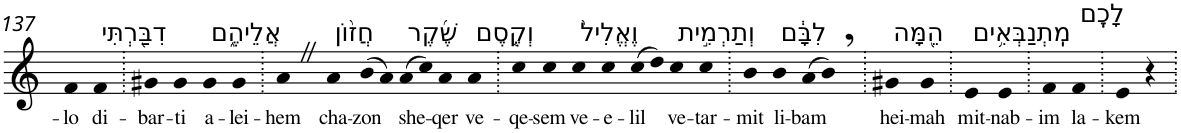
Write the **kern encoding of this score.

**kern	**text
*part1	*part1
*staff1	*staff1
*I"Piano	*
*I'Pno	*
!!LO:PB:g=z
*clefG2	*
*k[]	*
=137	=137
!	!LO:LY:b
4f	-lo
!LO:TX:a:t=דִבַּ֖רְתִּי	!
!	!LO:LY:b
4f	di-
=138.	=138.
!	!LO:LY:b
4g#X	-bar-
!	!LO:LY:b
4g#	-ti
!LO:TX:a:t=אֲלֵיהֶ֑ם	!
!	!LO:LY:b
4g#	a-
!	!LO:LY:b
4g#	-lei-
=139.	=139.
!	!LO:LY:b
4aZ	-hem
!LO:TX:a:t=חֲז֨וֹן	!
!	!LO:LY:b
4a	cha-
!	!LO:LY:b
(>8b	-zon
8a)	.
!LO:TX:a:t=שֶׁ֜קֶר	!
!	!LO:LY:b
(>8a	she-
8cc)	.
!	!LO:LY:b
4a	-qer
!LO:TX:a:t=וְקֶ֤סֶם	!
!	!LO:LY:b
4a	ve-
=140.	=140.
!	!LO:LY:b
4cc	-qe-
!	!LO:LY:b
4cc	-sem
!LO:TX:a:t=וֶאֱלִיל֙	!
!	!LO:LY:b
4cc	ve-
!	!LO:LY:b
4cc	-e-
!	!LO:LY:b
(>8cc	-lil
8dd)	.
!LO:TX:a:t=וְתַרְמִ֣ית	!
!	!LO:LY:b
4cc	ve-
!	!LO:LY:b
4cc	-tar-
=141.	=141.
!	!LO:LY:b
4b	-mit
!LO:TX:a:t=לִבָּ֔ם	!
!	!LO:LY:b
4b	li-
!	!LO:LY:b
(>8a	-bam
8b,)	.
=142.	=142.
!LO:TX:a:t=הֵ֖מָּה	!
!	!LO:LY:b
4g#X	hei-
!	!LO:LY:b
4g#	-mah
=143.	=143.
!LO:TX:a:t=מִֽתְנַבְּאִ֥ים	!
!	!LO:LY:b
4e	mit-
!	!LO:LY:b
4e	-nab-
=144.	=144.
!	!LO:LY:b
4f	-im
!LO:TX:a:t=לָכֶֽם	!
!	!LO:LY:b
4f	la-
=145.	=145.
!	!LO:LY:b
4e	-kem
4r	.
=.	=.
*-	*-
